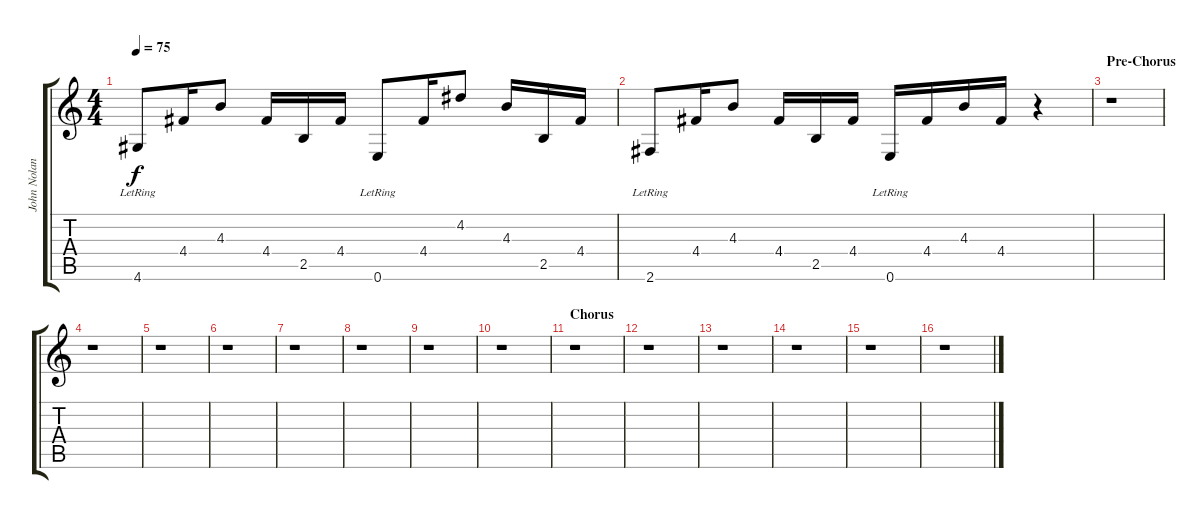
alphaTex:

\track ("John Nolan (Clean Guitar)" "John Nolan") {instrument electricguitarclean}
\staff {score tabs}
\tuning (E4 B3 G3 D3 A2 E2) {hide}
\ts (4 4)
\tempo 75
\clef g2
\ks c
4.6{lr}.8{dy f} 4.4.16 4.3.8 4.4.16 2.5.16 4.4.16 0.6{lr}.8 4.4.16 4.2.8 4.3.16 2.5.16 4.4.16 |
2.6{lr}.8 4.4.16 4.3.8 4.4.16 2.5.16 4.4.16 0.6{lr}.16 4.4.16 4.3.16 4.4.16 r.4 |
\section ("" "Pre-Chorus")
r.1 |
r.1 |
r.1 |
r.1 |
r.1 |
r.1 |
r.1 |
r.1 |
\section ("" "Chorus")
r.1 |
r.1 |
r.1 |
r.1 |
r.1 |
r.1
